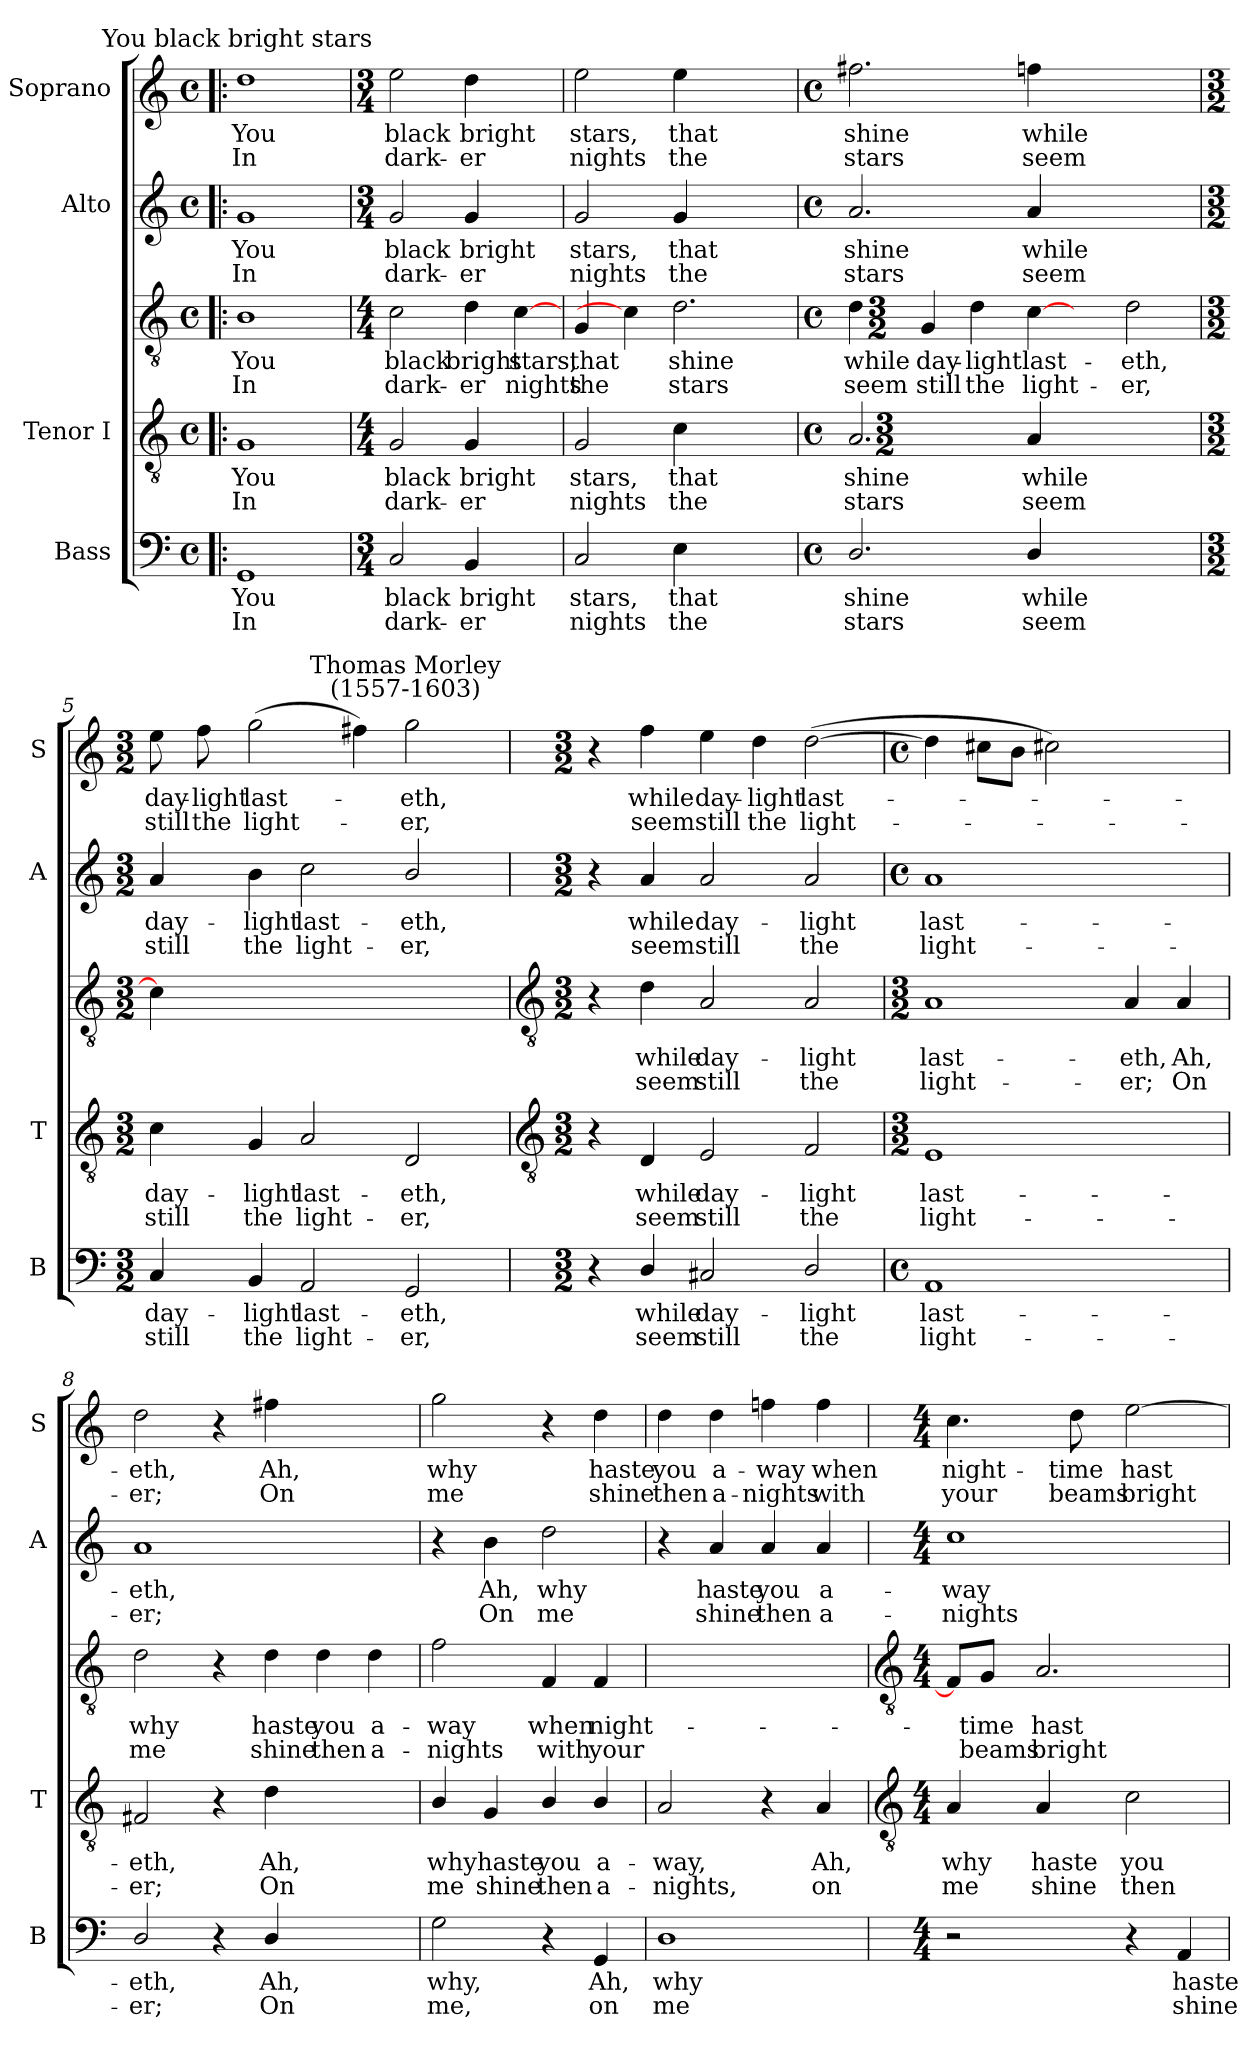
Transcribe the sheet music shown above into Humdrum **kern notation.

**kern	**text	**text	**kern	**text	**text	**kern	**text	**text	**kern	**text	**text	**kern	**text	**text
*part4	*part4	*part4	*part3	*part3	*part3	*part3	*part3	*part3	*part2	*part2	*part2	*part1	*part1	*part1
*staff5	*staff5	*staff5	*staff4	*staff4	*staff4	*staff3	*staff3	*staff3	*staff2	*staff2	*staff2	*staff1	*staff1	*staff1
*I"Bass	*	*	*I"Tenor I	*	*	*	*	*	*I"Alto	*	*	*I"Soprano	*	*
*I'B	*	*	*I'T	*	*	*	*	*	*I'A	*	*	*I'S	*	*
*clefF4	*	*	*clefGv2	*	*	*clefGv2	*	*	*clefG2	*	*	*clefG2	*	*
*k[]	*	*	*k[]	*	*	*k[]	*	*	*k[]	*	*	*k[]	*	*
*C:	*	*	*C:	*	*	*C:	*	*	*C:	*	*	*C:	*	*
*M4/4	*	*	*M4/4	*	*	*M4/4	*	*	*M4/4	*	*	*M4/4	*	*
*met(c)	*	*	*met(c)	*	*	*met(c)	*	*	*met(c)	*	*	*met(c)	*	*
=1!|:	=1!|:	=1!|:	=1!|:	=1!|:	=1!|:	=1!|:	=1!|:	=1!|:	=1!|:	=1!|:	=1!|:	=1!|:	=1!|:	=1!|:
!	!	!	!	!	!	!	!	!	!	!	!	!LO:TX:a:cj:t=You black bright stars	!	!
!	!LO:LY:b	!LO:LY:b	!	!LO:LY:b	!LO:LY:b	!	!LO:LY:b	!LO:LY:b	!	!LO:LY:b	!LO:LY:b	!	!LO:LY:b	!LO:LY:b
1GG	You	In	1G	You	In	1B	You	In	1g	You	In	1dd	You	In
=2	=2	=2	=2	=2	=2	=2	=2	=2	=2	=2	=2	=2	=2	=2
*M3/4	*	*	*M4/4	*	*	*M4/4	*	*	*M3/4	*	*	*M3/4	*	*
!	!LO:LY:b	!LO:LY:b	!	!LO:LY:b	!LO:LY:b	!	!LO:LY:b	!LO:LY:b	!	!LO:LY:b	!LO:LY:b	!	!LO:LY:b	!LO:LY:b
2C	black	dark-	2G	black	dark-	2c	black	dark-	2g	black	dark-	2ee	black	dark-
!	!LO:LY:b	!LO:LY:b	!	!LO:LY:b	!LO:LY:b	!	!LO:LY:b	!LO:LY:b	!	!LO:LY:b	!LO:LY:b	!	!LO:LY:b	!LO:LY:b
4BB	-bright	er	4G	-bright	er	4d	-bright	er	4g	-bright	er	4dd	-bright	er
!	!	!	!	!	!	!	!LO:LY:b	!LO:LY:b	!	!	!	!	!	!
4ryy	.	.	4ryy	.	.	[4c	stars,	nights	4ryy	.	.	4ryy	.	.
=3	=3	=3	=3	=3	=3	=3	=3	=3	=3	=3	=3	=3	=3	=3
!	!LO:LY:b	!LO:LY:b	!	!LO:LY:b	!LO:LY:b	!	!LO:LY:b	!LO:LY:b	!	!LO:LY:b	!LO:LY:b	!	!LO:LY:b	!LO:LY:b
2C	stars,	nights	2G	stars,	nights	4G	that	the	2g	stars,	nights	2ee	stars,	nights
.	.	.	.	.	.	4c]	.	.	.	.	.	.	.	.
!	!LO:LY:b	!LO:LY:b	!	!LO:LY:b	!LO:LY:b	!	!LO:LY:b	!LO:LY:b	!	!LO:LY:b	!LO:LY:b	!	!LO:LY:b	!LO:LY:b
4E	that	the	4c	that	the	2.d	shine	stars	4g	that	the	4ee	that	the
2ryy	.	.	2ryy	.	.	.	.	.	2ryy	.	.	2ryy	.	.
=4	=4	=4	=4	=4	=4	=4	=4	=4	=4	=4	=4	=4	=4	=4
*M4/4	*	*	*M4/4	*	*	*M4/4	*	*	*M4/4	*	*	*M4/4	*	*
*met(c)	*	*	*met(c)	*	*	*met(c)	*	*	*met(c)	*	*	*met(c)	*	*
!	!LO:LY:b	!LO:LY:b	!	!LO:LY:b	!LO:LY:b	!	!LO:LY:b	!LO:LY:b	!	!LO:LY:b	!LO:LY:b	!	!LO:LY:b	!LO:LY:b
2.D/	shine	stars	2.A	shine	stars	4d	while	seem	2.a	shine	stars	2.ff#X	shine	stars
*	*	*	*M3/2	*	*	*M3/2	*	*	*	*	*	*	*	*
!	!	!	!	!	!	!	!LO:LY:b	!LO:LY:b	!	!	!	!	!	!
.	.	.	.	.	.	4G	day-	-still	.	.	.	.	.	.
!	!	!	!	!	!	!	!LO:LY:b	!LO:LY:b	!	!	!	!	!	!
.	.	.	.	.	.	4d	light	the	.	.	.	.	.	.
!	!LO:LY:b	!LO:LY:b	!	!LO:LY:b	!LO:LY:b	!	!LO:LY:b	!LO:LY:b	!	!LO:LY:b	!LO:LY:b	!	!LO:LY:b	!LO:LY:b
4D/	while	seem	4A	while	seem	[4c	last-	-light-	4a	while	seem	4ffn	while	seem
2.ryy	.	.	2.ryy	.	.	4ryy	.	.	2.ryy	.	.	2.ryy	.	.
!	!	!	!	!	!	!	!LO:LY:b	!LO:LY:b	!	!	!	!	!	!
.	.	.	.	.	.	2d	-eth,	er,	.	.	.	.	.	.
=5	=5	=5	=5	=5	=5	=5	=5	=5	=5	=5	=5	=5	=5	=5
*M3/2	*	*	*M3/2	*	*	*M3/2	*	*	*M3/2	*	*	*M3/2	*	*
!	!LO:LY:b	!LO:LY:b	!	!LO:LY:b	!LO:LY:b	!	!	!	!	!LO:LY:b	!LO:LY:b	!	!LO:LY:b	!LO:LY:b
4C	day-	-still	4c	day-	-still	4c]	.	.	4a	day-	-still	8ee	day-	-still
!	!	!	!	!	!	!	!	!	!	!	!	!	!LO:LY:b	!LO:LY:b
.	.	.	.	.	.	.	.	.	.	.	.	8ff	light	the
!	!LO:LY:b	!LO:LY:b	!	!LO:LY:b	!LO:LY:b	!	!	!	!	!LO:LY:b	!LO:LY:b	!	!LO:LY:b	!LO:LY:b
4BB	light	the	4G	light	the	1ryy	.	.	4b	light	the	(>2gg	last-	light-
!	!LO:LY:b	!LO:LY:b	!	!LO:LY:b	!LO:LY:b	!	!	!	!	!LO:LY:b	!LO:LY:b	!	!	!
2AA	last-	-light-	2A	last-	-light-	.	.	.	2cc	last-	-light-	.	.	.
.	.	.	.	.	.	.	.	.	.	.	.	4ff#X)	.	.
!	!	!	!	!	!	!	!	!	!	!	!	!LO:TX:a:cj:t=Thomas Morley\n(1557-1603)	!	!
!	!LO:LY:b	!LO:LY:b	!	!LO:LY:b	!LO:LY:b	!	!	!	!	!LO:LY:b	!LO:LY:b	!	!LO:LY:b	!LO:LY:b
2GG	-eth,	er,	2D	-eth,	er,	.	.	.	2b/	-eth,	er,	2gg	eth,	er,
.	.	.	.	.	.	4ryy	.	.	.	.	.	.	.	.
!!LO:LB:g=z
=6	=6	=6	=6	=6	=6	=6	=6	=6	=6	=6	=6	=6	=6	=6
*	*	*	*clefGv2	*	*	*clefGv2	*	*	*	*	*	*	*	*
*M3/2	*	*	*M3/2	*	*	*M3/2	*	*	*M3/2	*	*	*M3/2	*	*
4r	.	.	4r	.	.	4r	.	.	4r	.	.	4r	.	.
!	!LO:LY:b	!LO:LY:b	!	!LO:LY:b	!LO:LY:b	!	!LO:LY:b	!LO:LY:b	!	!LO:LY:b	!LO:LY:b	!	!LO:LY:b	!LO:LY:b
4D/	while	seem	4D	while	seem	4d	while	seem	4a	while	seem	4ff	while	seem
!	!LO:LY:b	!LO:LY:b	!	!LO:LY:b	!LO:LY:b	!	!LO:LY:b	!LO:LY:b	!	!LO:LY:b	!LO:LY:b	!	!LO:LY:b	!LO:LY:b
2C#X	day-	-still	2E	day-	-still	2A	day-	-still	2a	day-	-still	4ee	day-	-still
!	!	!	!	!	!	!	!	!	!	!	!	!	!LO:LY:b	!LO:LY:b
.	.	.	.	.	.	.	.	.	.	.	.	4dd	light	the
!	!LO:LY:b	!LO:LY:b	!	!LO:LY:b	!LO:LY:b	!	!LO:LY:b	!LO:LY:b	!	!LO:LY:b	!LO:LY:b	!	!LO:LY:b	!LO:LY:b
2D/	light	the	2F	light	the	2A	light	the	2a	light	the	(>[2dd	last-	light-
=7	=7	=7	=7	=7	=7	=7	=7	=7	=7	=7	=7	=7	=7	=7
*M4/4	*	*	*M3/2	*	*	*M3/2	*	*	*M4/4	*	*	*M4/4	*	*
*met(c)	*	*	*	*	*	*	*	*	*met(c)	*	*	*met(c)	*	*
!	!LO:LY:b	!LO:LY:b	!	!LO:LY:b	!LO:LY:b	!	!LO:LY:b	!LO:LY:b	!	!LO:LY:b	!LO:LY:b	!	!	!
1AA	last-	-light-	1E	last-	-light-	1A	last-	-light-	1a	last-	-light-	4dd]	.	.
.	.	.	.	.	.	.	.	.	.	.	.	8cc#XL	.	.
.	.	.	.	.	.	.	.	.	.	.	.	8bJ	.	.
.	.	.	.	.	.	.	.	.	.	.	.	2cc#X)	.	.
!	!	!	!	!	!	!	!LO:LY:b	!LO:LY:b	!	!	!	!	!	!
2ryy	.	.	2ryy	.	.	4A	-eth,	er;	2ryy	.	.	2ryy	.	.
!	!	!	!	!	!	!	!LO:LY:b	!LO:LY:b	!	!	!	!	!	!
.	.	.	.	.	.	4A	Ah,	On	.	.	.	.	.	.
=8	=8	=8	=8	=8	=8	=8	=8	=8	=8	=8	=8	=8	=8	=8
!	!LO:LY:b	!LO:LY:b	!	!LO:LY:b	!LO:LY:b	!	!LO:LY:b	!LO:LY:b	!	!LO:LY:b	!LO:LY:b	!	!LO:LY:b	!LO:LY:b
2D/	-eth,	er;	2F#X	-eth,	er;	2d	-why	me	1a	-eth,	er;	2dd	eth,	er;
4r	.	.	4r	.	.	4r	.	.	.	.	.	4r	.	.
!	!LO:LY:b	!LO:LY:b	!	!LO:LY:b	!LO:LY:b	!	!LO:LY:b	!LO:LY:b	!	!	!	!	!LO:LY:b	!LO:LY:b
4D/	Ah,	On	4d	Ah,	On	4d	haste	shine	.	.	.	4ff#X	Ah,	On
!	!	!	!	!	!	!	!LO:LY:b	!LO:LY:b	!	!	!	!	!	!
2ryy	.	.	2ryy	.	.	4d	you	then	2ryy	.	.	2ryy	.	.
!	!	!	!	!	!	!	!LO:LY:b	!LO:LY:b	!	!	!	!	!	!
.	.	.	.	.	.	4d	a-	-a-	.	.	.	.	.	.
=9	=9	=9	=9	=9	=9	=9	=9	=9	=9	=9	=9	=9	=9	=9
!	!LO:LY:b	!LO:LY:b	!	!LO:LY:b	!LO:LY:b	!	!LO:LY:b	!LO:LY:b	!	!	!	!	!LO:LY:b	!LO:LY:b
2G	why,	me,	4B/	why	me	2f	way	nights	4r	.	.	2gg	why	me
!	!	!	!	!LO:LY:b	!LO:LY:b	!	!	!	!	!LO:LY:b	!LO:LY:b	!	!	!
.	.	.	4G	haste	shine	.	.	.	4b	Ah,	On	.	.	.
!	!	!	!	!LO:LY:b	!LO:LY:b	!	!LO:LY:b	!LO:LY:b	!	!LO:LY:b	!LO:LY:b	!	!	!
4r	.	.	4B/	you	then	4F	when	with	2dd	why	me	4r	.	.
!	!LO:LY:b	!LO:LY:b	!	!LO:LY:b	!LO:LY:b	!	!LO:LY:b	!LO:LY:b	!	!	!	!	!LO:LY:b	!LO:LY:b
4GG	Ah,	on	4B/	a-	-a-	[4F	night-	your	.	.	.	4dd	haste	shine
=10	=10	=10	=10	=10	=10	=10	=10	=10	=10	=10	=10	=10	=10	=10
!	!LO:LY:b	!LO:LY:b	!	!LO:LY:b	!LO:LY:b	!	!	!	!	!	!	!	!LO:LY:b	!LO:LY:b
1D	why	me	2A	-way,	nights,	1ryy	.	.	4r	.	.	4dd	you	then
!	!	!	!	!	!	!	!	!	!	!LO:LY:b	!LO:LY:b	!	!LO:LY:b	!LO:LY:b
.	.	.	.	.	.	.	.	.	4a	haste	shine	4dd	a-	-a-
!	!	!	!	!	!	!	!	!	!	!LO:LY:b	!LO:LY:b	!	!LO:LY:b	!LO:LY:b
.	.	.	4r	.	.	.	.	.	4a	you	then	4ffn	-way	nights
!	!	!	!	!LO:LY:b	!LO:LY:b	!	!	!	!	!LO:LY:b	!LO:LY:b	!	!LO:LY:b	!LO:LY:b
.	.	.	4A	Ah,	on	.	.	.	4a	a-	-a-	4ff	when	with
!!LO:LB:g=z
=11	=11	=11	=11	=11	=11	=11	=11	=11	=11	=11	=11	=11	=11	=11
*	*	*	*clefGv2	*	*	*clefGv2	*	*	*	*	*	*	*	*
*M4/4	*	*	*M4/4	*	*	*M4/4	*	*	*M4/4	*	*	*M4/4	*	*
!	!	!	!	!LO:LY:b	!LO:LY:b	!	!	!	!	!LO:LY:b	!LO:LY:b	!	!LO:LY:b	!LO:LY:b
2r	.	.	4A	-why	me	8F/L]	.	.	1cc	-way	nights	4.cc	night-	-your
!	!	!	!	!	!	!	!LO:LY:b	!LO:LY:b	!	!	!	!	!	!
.	.	.	.	.	.	8G/J	time	beams	.	.	.	.	.	.
!	!	!	!	!LO:LY:b	!LO:LY:b	!	!LO:LY:b	!LO:LY:b	!	!	!	!	!	!
.	.	.	4A	haste	shine	2.A	hast-	-bright-	.	.	.	.	.	.
!	!	!	!	!	!	!	!	!	!	!	!	!	!LO:LY:b	!LO:LY:b
.	.	.	.	.	.	.	.	.	.	.	.	8dd	time	beams
!	!	!	!	!LO:LY:b	!LO:LY:b	!	!	!	!	!	!	!	!LO:LY:b	!LO:LY:b
4r	.	.	2c	you	then	.	.	.	.	.	.	[2ee	hast-	bright-
!	!LO:LY:b	!LO:LY:b	!	!	!	!	!	!	!	!	!	!	!	!
4AA	haste	shine	.	.	.	.	.	.	.	.	.	.	.	.
=	=	=	=	=	=	=	=	=	=	=	=	=	=	=
*-	*-	*-	*-	*-	*-	*-	*-	*-	*-	*-	*-	*-	*-	*-
